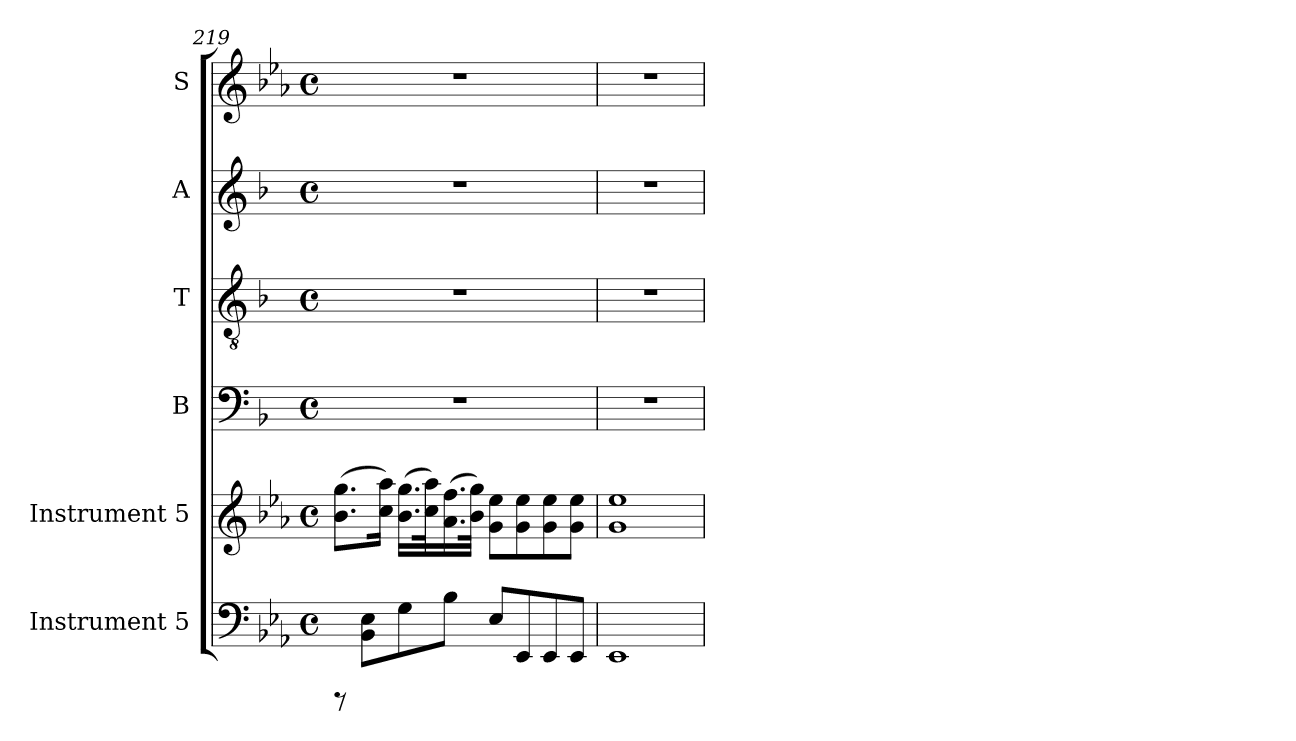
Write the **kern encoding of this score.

**kern	**kern	**kern	**kern	**kern	**kern
*part6	*part5	*part4	*part3	*part2	*part1
*staff6	*staff5	*staff4	*staff3	*staff2	*staff1
*I"Instrument 5	*I"Instrument 5	*I"B	*I"T	*I"A	*I"S
*	*	*I'B	*I'T	*I'A	*I'S
*clefF4	*clefG2	*clefF4	*clefGv2	*clefG2	*clefG2
*k[b-e-a-]	*k[b-e-a-]	*k[b-]	*k[b-]	*k[b-]	*k[b-e-a-]
*E-:	*E-:	*F:	*F:	*F:	*E-:
*M4/4	*M4/4	*M4/4	*M4/4	*M4/4	*M4/4
*met(c)	*met(c)	*met(c)	*met(c)	*met(c)	*met(c)
=219	=219	=219	=219	=219	=219
8rCCC	(>8.b-\ 8.gg\L	1r	1r	1r	1r
8E-\ 8BB-\L	.	.	.	.	.
.	16cc\ 16aa-\J)	.	.	.	.
8G\	(>16.b-\ 16.gg\L	.	.	.	.
.	32aa-\ 32cc\)	.	.	.	.
8B-\J	(>16.a-\ 16.ff\	.	.	.	.
.	32b-\ 32gg\J)	.	.	.	.
8E-/L	8ee-\ 8g\L	.	.	.	.
8EE-/	8g\ 8ee-\	.	.	.	.
8EE-/	8ee-\ 8g\	.	.	.	.
8EE-/J	8ee-\ 8g\J	.	.	.	.
=220	=220	=220	=220	=220	=220
1EE-	1g 1ee-	1r	1r	1r	1r
=!	=!	=!	=!	=!	=!
*-	*-	*-	*-	*-	*-
